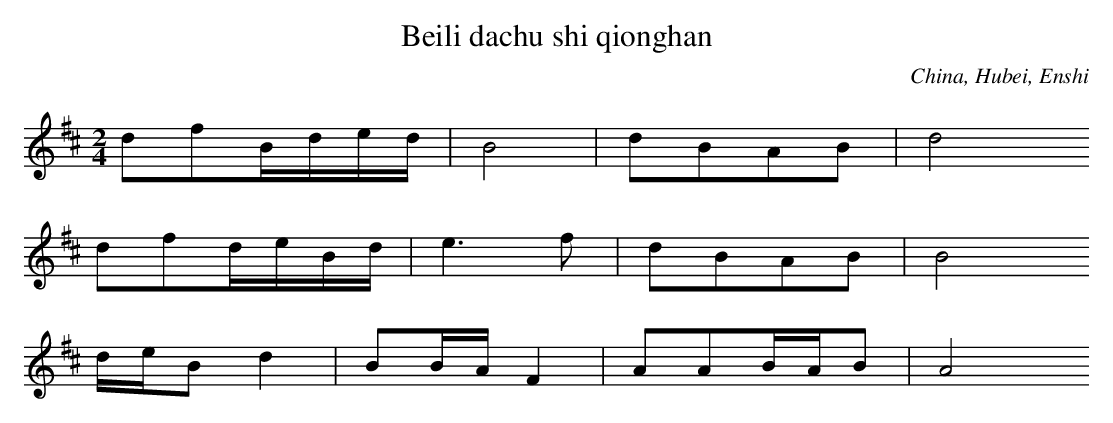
X:1
T: Beili dachu shi qionghan
O: China, Hubei, Enshi
M: 2/4
L: 1/16
K: D
d2f2Bded | B8 | d2B2A2B2 | d8
d2f2deBd | e6f2 | d2B2A2B2 | B8
deB2d4 | B2BAF4 | A2A2BAB2 | A8
